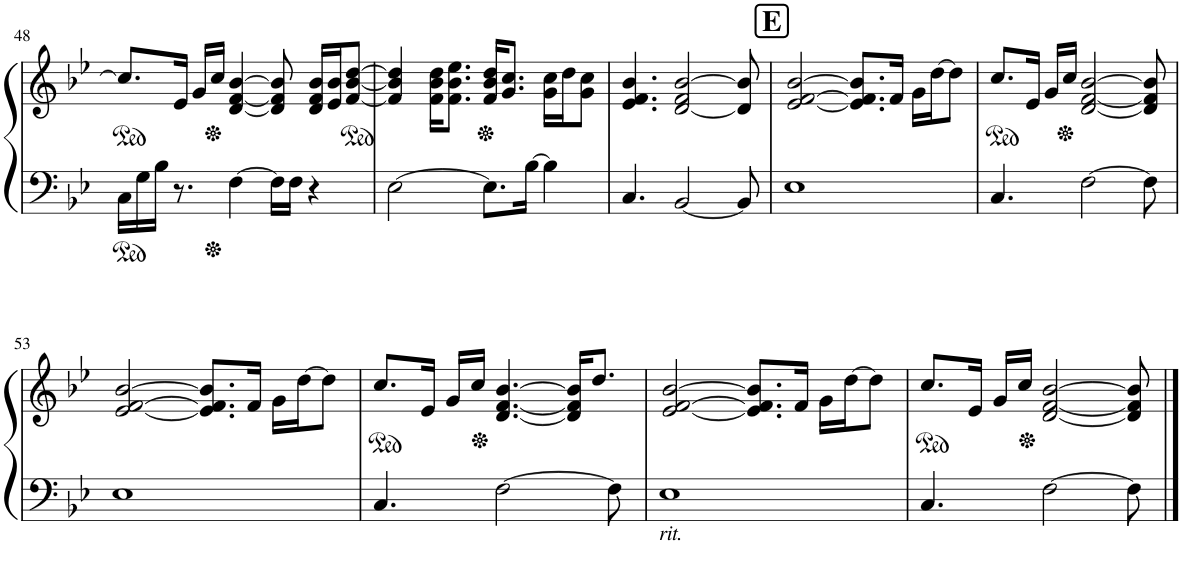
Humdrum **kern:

**kern	**kern
*part1	*part1
*staff2	*staff1
*I"Piano	*
*I'Pno.	*
!!LO:PB:g=z
*clefF4	*clefG2
*k[b-e-]	*k[b-e-]
*M4/4	*M4/4
*ped	*
*	*ped
=48	=48
16C\LL	8.cc/L]
16G\	.
16B-\JJ	.
8.r	16e-/Jk
.	16g/LL
.	16cc/JJ
*Xped	*
*	*Xped
[4F\	[4d/ [4f/ [4b-/
16F\LL]	8d/] 8f/] 8b-/]
16F\JJ	.
4r	16d/ 16f/ 16b-/LL
.	16e-/ 16b-/J
*	*ped
.	[8f/ [8b-/ [8dd/J
=49	=49
[2E-\	4f/] 4b-/] 4dd/]
.	16f\ 16b-\ 16dd\KL
.	8.f\ 8.b-\ 8.ee-\J
8.E-\L]	16f/ 16b-/ 16dd/KL
*	*Xped
.	8.g/ 8.cc/J
[16B-\Jk	.
4B-\]	16g\ 16cc\LL
.	16dd\J
.	8g\ 8cc\J
=50	=50
4.C/	4.e-/ 4.f/ 4.b-/
[2BB-/	[2d/ 2f/ [2b-/
8BB-/]	8d/] 8b-/]
!!LO:REH:place=s1:a:B:cj:fs=14:t=E
=51	=51
1E-	[2e-/ [2f/ [2b-/
.	8.e-/] 8.f/] 8.b-/]L
.	16f/Jk
.	16g\LL
.	[16dd\J
.	8dd\J]
=52	=52
*	*ped
4.C/	8.cc/L
.	16e-/Jk
.	16g/LL
.	16cc/JJ
*	*Xped
[2F\	[2d/ [2f/ [2b-/
8F\]	8d/] 8f/] 8b-/]
!!LO:LB:g=z
=53	=53
1E-	[2e-/ [2f/ [2b-/
.	8.e-/] 8.f/] 8.b-/]L
.	16f/Jk
.	16g\LL
.	[16dd\J
.	8dd\J]
=54	=54
*	*ped
4.C/	8.cc/L
.	16e-/Jk
.	16g/LL
.	16cc/JJ
*	*Xped
[2F\	[4.d/ [4.f/ [4.b-/
.	16d/] 16f/] 16b-/]KL
.	8.dd/J
8F\]	.
=55	=55
!LO:TX:b:i:t=rit.	!
1E-	[2e-/ [2f/ [2b-/
.	8.e-/] 8.f/] 8.b-/]L
.	16f/Jk
.	16g\LL
.	[16dd\J
.	8dd\J]
=56	=56
*	*ped
4.C/	8.cc/L
.	16e-/Jk
.	16g/LL
.	16cc/JJ
*	*Xped
[2F\	[2d/ [2f/ [2b-/
8F\]	8d/] 8f/] 8b-/]
==	==
*-	*-
